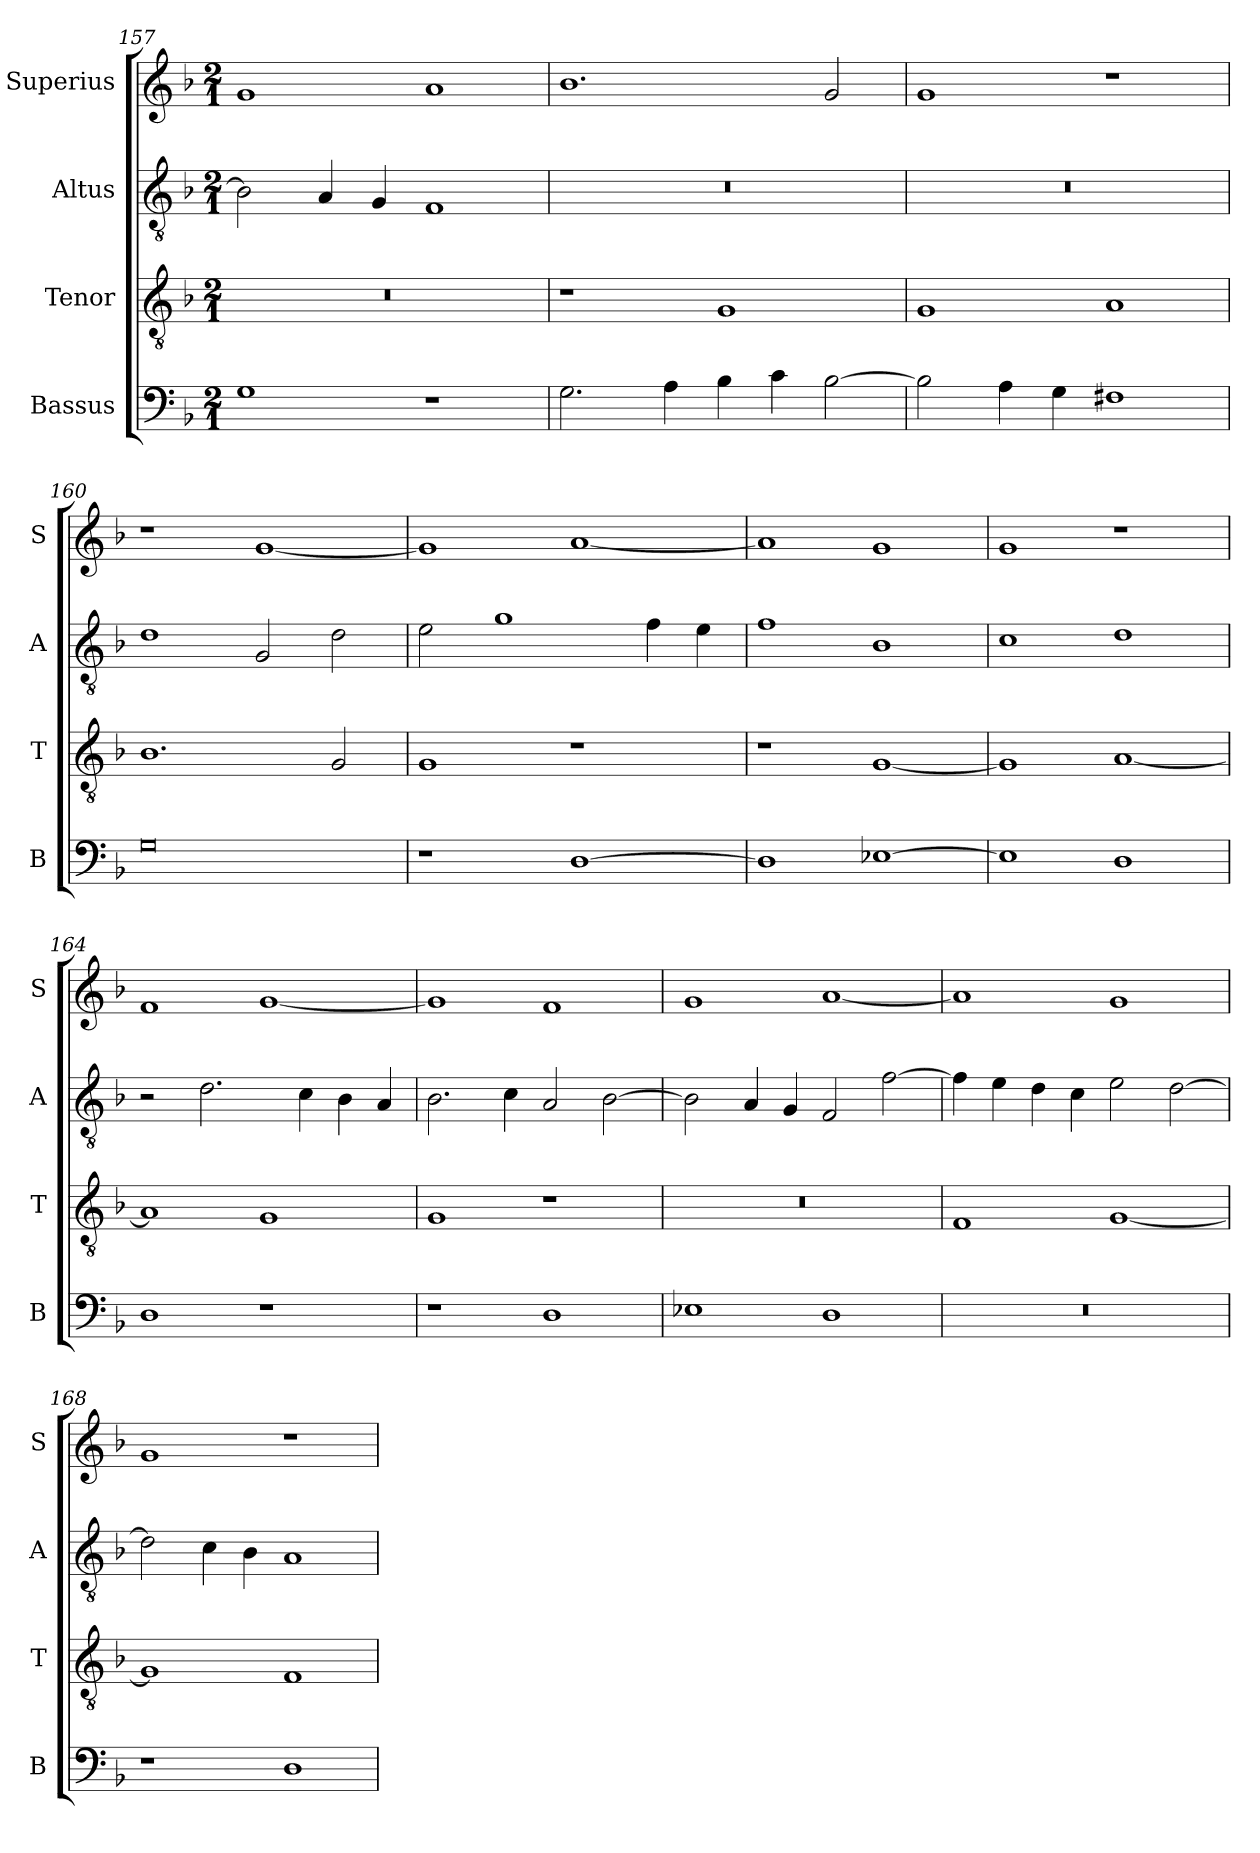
**kern	**kern	**kern	**kern
*part4	*part3	*part2	*part1
*staff4	*staff3	*staff2	*staff1
*I"Bassus	*I"Tenor	*I"Altus	*I"Superius
*I'B	*I'T	*I'A	*I'S
*clefF4	*clefGv2	*clefGv2	*clefG2
*k[b-]	*k[b-]	*k[b-]	*k[b-]
*M2/1	*M2/1	*M2/1	*M2/1
=157	=157	=157	=157
1G	0r	2B-\]	1g
.	.	4A/	.
.	.	4G/	.
1r	.	1F	1a
=158	=158	=158	=158
2.G\	1r	0r	1.b-
4A\	.	.	.
4B-\	1G	.	.
4c\	.	.	.
[2B-\	.	.	2g/
=159	=159	=159	=159
2B-\]	1G	0r	1g
4A\	.	.	.
4G\	.	.	.
1F#X	1A	.	1r
=160	=160	=160	=160
0G	1.B-	1d	1r
.	.	2G/	[1g
.	2G/	2d\	.
=161	=161	=161	=161
1r	1G	2e\	1g]
.	.	1g	.
[1D	1r	.	[1a
.	.	4f\	.
.	.	4e\	.
=162	=162	=162	=162
1D]	1r	1f	1a]
[1E-X	[1G	1B-	1g
=163	=163	=163	=163
1E-]	1G]	1c	1g
1D	[1A	1d	1r
=164	=164	=164	=164
1D	1A]	2r	1f
.	.	2.d\	.
1r	1G	.	[1g
.	.	4c\	.
.	.	4B-\	.
.	.	4A/	.
=165	=165	=165	=165
1r	1G	2.B-\	1g]
.	.	4c\	.
1D	1r	2A/	1f
.	.	[2B-\	.
=166	=166	=166	=166
1E-X	0r	2B-\]	1g
.	.	4A/	.
.	.	4G/	.
1D	.	2F/	[1a
.	.	[2f\	.
=167	=167	=167	=167
0r	1F	4f\]	1a]
.	.	4e\	.
.	.	4d\	.
.	.	4c\	.
.	[1G	2e\	1g
.	.	[2d\	.
=168	=168	=168	=168
1r	1G]	2d\]	1g
.	.	4c\	.
.	.	4B-\	.
1D	1F	1A	1r
=	=	=	=
*-	*-	*-	*-
